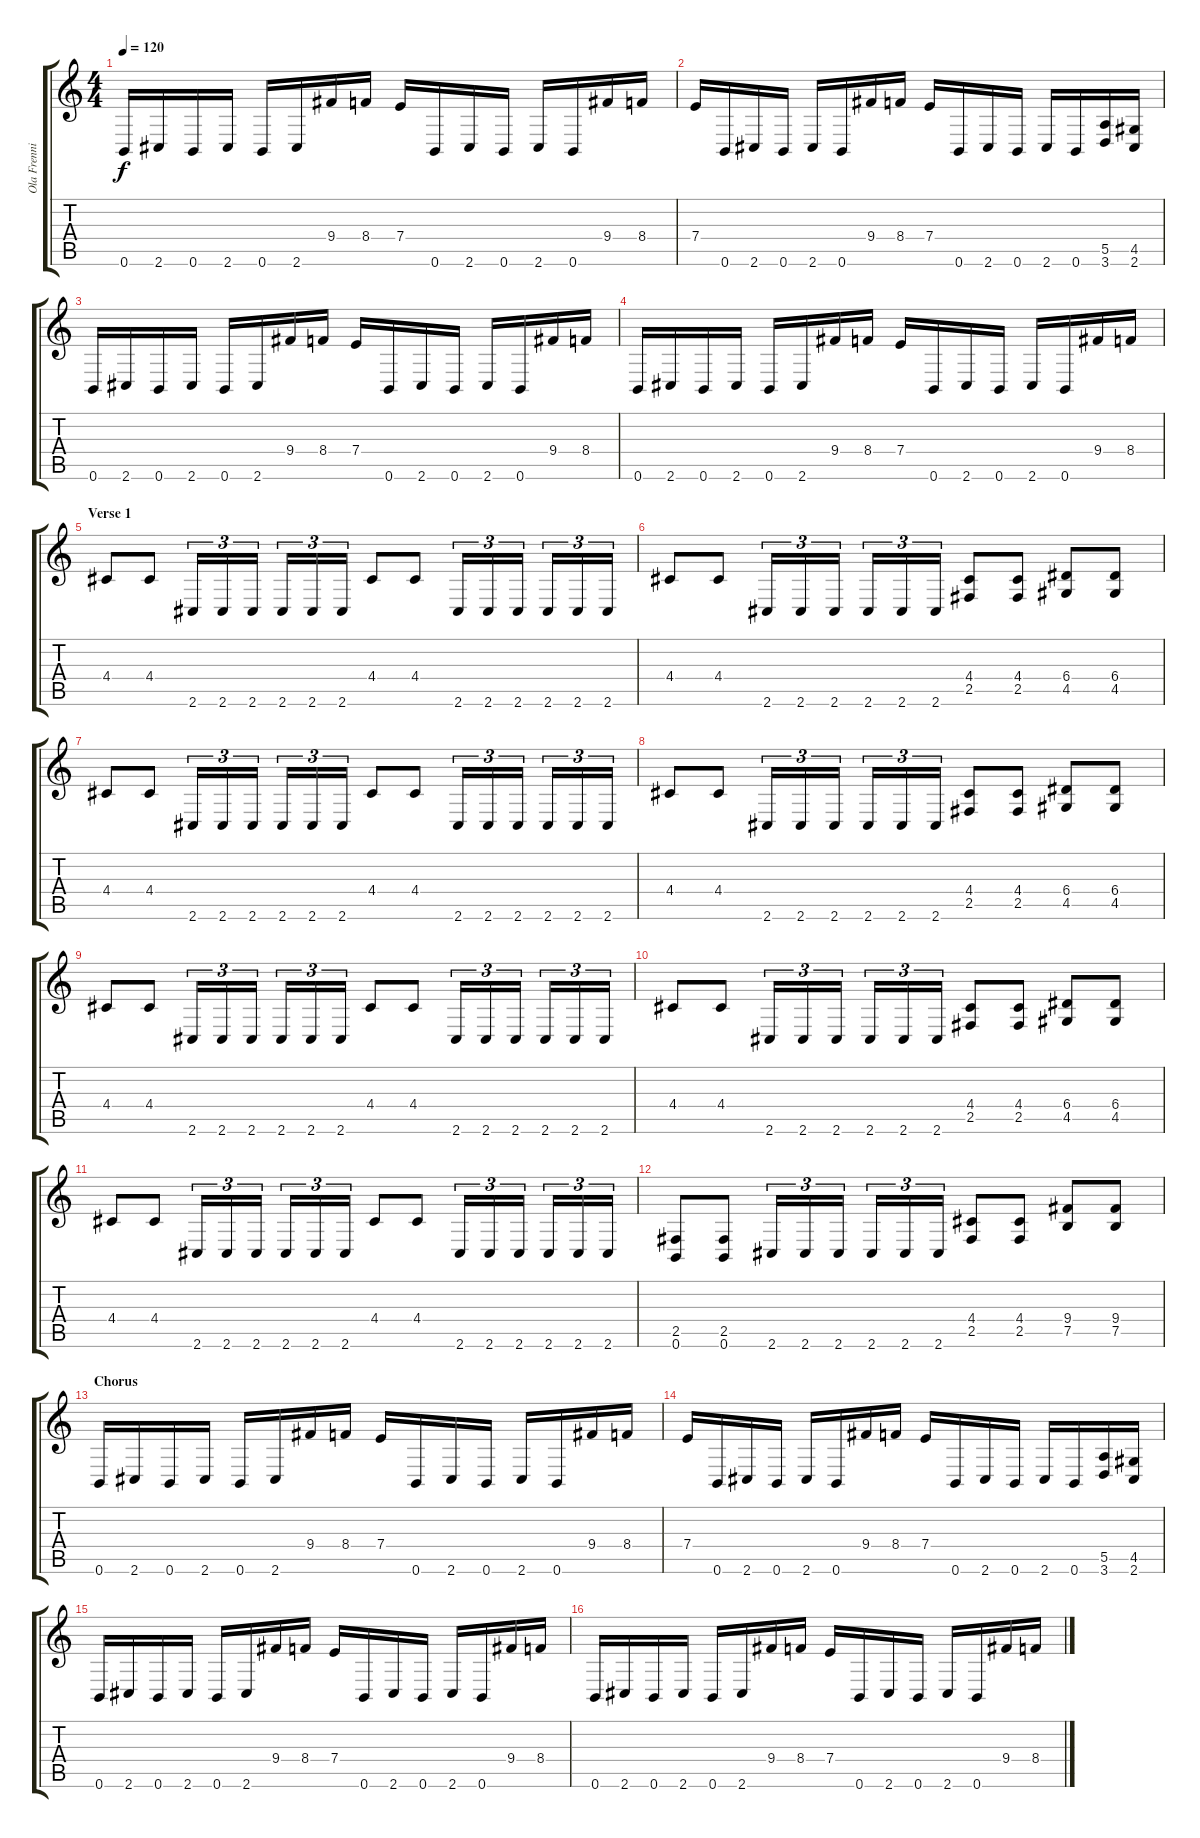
\track ("Ola Frenning" "Ola Frenni") {instrument distortionguitar}
\staff {score tabs}
\tuning (B3 Gb3 D3 A2 E2 B1) {hide}
\ts (4 4)
\tempo 120
\clef g2
\ks c
0.6.16{dy f} 2.6.16 0.6.16 2.6.16 0.6.16 2.6.16 9.4.16 8.4.16 7.4.16 0.6.16 2.6.16 0.6.16 2.6.16 0.6.16 9.4.16 8.4.16 |
7.4.16 0.6.16 2.6.16 0.6.16 2.6.16 0.6.16 9.4.16 8.4.16 7.4.16 0.6.16 2.6.16 0.6.16 2.6.16 0.6.16 (5.5 3.6).16 (4.5 2.6).16 |
0.6.16 2.6.16 0.6.16 2.6.16 0.6.16 2.6.16 9.4.16 8.4.16 7.4.16 0.6.16 2.6.16 0.6.16 2.6.16 0.6.16 9.4.16 8.4.16 |
0.6.16 2.6.16 0.6.16 2.6.16 0.6.16 2.6.16 9.4.16 8.4.16 7.4.16 0.6.16 2.6.16 0.6.16 2.6.16 0.6.16 9.4.16 8.4.16 |
\section ("" "Verse 1")
4.4.8 4.4.8 2.6.16{tu (3 2)} 2.6.16{tu (3 2)} 2.6.16{tu (3 2)} 2.6.16{tu (3 2)} 2.6.16{tu (3 2)} 2.6.16{tu (3 2)} 4.4.8 4.4.8 2.6.16{tu (3 2)} 2.6.16{tu (3 2)} 2.6.16{tu (3 2)} 2.6.16{tu (3 2)} 2.6.16{tu (3 2)} 2.6.16{tu (3 2)} |
4.4.8 4.4.8 2.6.16{tu (3 2)} 2.6.16{tu (3 2)} 2.6.16{tu (3 2)} 2.6.16{tu (3 2)} 2.6.16{tu (3 2)} 2.6.16{tu (3 2)} (4.4 2.5).8 (4.4 2.5).8 (6.4 4.5).8 (6.4 4.5).8 |
4.4.8 4.4.8 2.6.16{tu (3 2)} 2.6.16{tu (3 2)} 2.6.16{tu (3 2)} 2.6.16{tu (3 2)} 2.6.16{tu (3 2)} 2.6.16{tu (3 2)} 4.4.8 4.4.8 2.6.16{tu (3 2)} 2.6.16{tu (3 2)} 2.6.16{tu (3 2)} 2.6.16{tu (3 2)} 2.6.16{tu (3 2)} 2.6.16{tu (3 2)} |
4.4.8 4.4.8 2.6.16{tu (3 2)} 2.6.16{tu (3 2)} 2.6.16{tu (3 2)} 2.6.16{tu (3 2)} 2.6.16{tu (3 2)} 2.6.16{tu (3 2)} (4.4 2.5).8 (4.4 2.5).8 (6.4 4.5).8 (6.4 4.5).8 |
4.4.8 4.4.8 2.6.16{tu (3 2)} 2.6.16{tu (3 2)} 2.6.16{tu (3 2)} 2.6.16{tu (3 2)} 2.6.16{tu (3 2)} 2.6.16{tu (3 2)} 4.4.8 4.4.8 2.6.16{tu (3 2)} 2.6.16{tu (3 2)} 2.6.16{tu (3 2)} 2.6.16{tu (3 2)} 2.6.16{tu (3 2)} 2.6.16{tu (3 2)} |
4.4.8 4.4.8 2.6.16{tu (3 2)} 2.6.16{tu (3 2)} 2.6.16{tu (3 2)} 2.6.16{tu (3 2)} 2.6.16{tu (3 2)} 2.6.16{tu (3 2)} (4.4 2.5).8 (4.4 2.5).8 (6.4 4.5).8 (6.4 4.5).8 |
4.4.8 4.4.8 2.6.16{tu (3 2)} 2.6.16{tu (3 2)} 2.6.16{tu (3 2)} 2.6.16{tu (3 2)} 2.6.16{tu (3 2)} 2.6.16{tu (3 2)} 4.4.8 4.4.8 2.6.16{tu (3 2)} 2.6.16{tu (3 2)} 2.6.16{tu (3 2)} 2.6.16{tu (3 2)} 2.6.16{tu (3 2)} 2.6.16{tu (3 2)} |
(2.5 0.6).8 (2.5 0.6).8 2.6.16{tu (3 2)} 2.6.16{tu (3 2)} 2.6.16{tu (3 2)} 2.6.16{tu (3 2)} 2.6.16{tu (3 2)} 2.6.16{tu (3 2)} (4.4 2.5).8 (4.4 2.5).8 (9.4 7.5).8 (9.4 7.5).8 |
\section ("" "Chorus")
0.6.16 2.6.16 0.6.16 2.6.16 0.6.16 2.6.16 9.4.16 8.4.16 7.4.16 0.6.16 2.6.16 0.6.16 2.6.16 0.6.16 9.4.16 8.4.16 |
7.4.16 0.6.16 2.6.16 0.6.16 2.6.16 0.6.16 9.4.16 8.4.16 7.4.16 0.6.16 2.6.16 0.6.16 2.6.16 0.6.16 (5.5 3.6).16 (4.5 2.6).16 |
0.6.16 2.6.16 0.6.16 2.6.16 0.6.16 2.6.16 9.4.16 8.4.16 7.4.16 0.6.16 2.6.16 0.6.16 2.6.16 0.6.16 9.4.16 8.4.16 |
0.6.16 2.6.16 0.6.16 2.6.16 0.6.16 2.6.16 9.4.16 8.4.16 7.4.16 0.6.16 2.6.16 0.6.16 2.6.16 0.6.16 9.4.16 8.4.16
